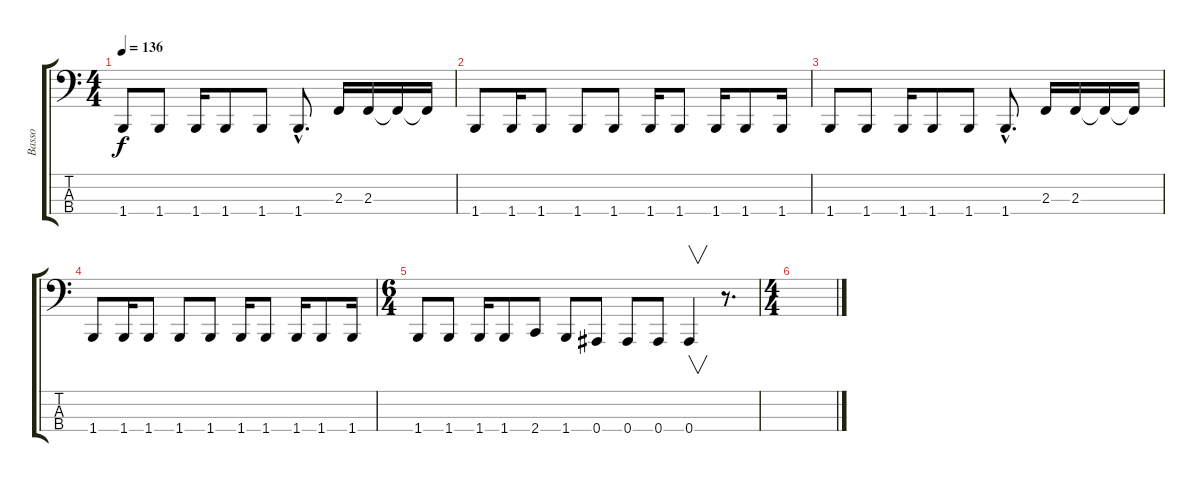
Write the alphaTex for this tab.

\track ("Basso" "Basso") {instrument slapbass2}
\staff {score tabs}
\tuning (Db2 Ab1 Eb1 Bb0) {hide}
\ts (4 4)
\tempo 136
\clef f4
\ks c
1.4.8{dy f} 1.4.8 1.4.16 1.4.8 1.4.8 1.4{hac}.8{d} 2.3.16 2.3.16 2.3{t}.16 2.3{t}.16 |
1.4.8 1.4.16 1.4.8 1.4.8 1.4.8 1.4.16 1.4.8 1.4.16 1.4.8 1.4.16 |
1.4.8 1.4.8 1.4.16 1.4.8 1.4.8 1.4{hac}.8{d} 2.3.16 2.3.16 2.3{t}.16 2.3{t}.16 |
1.4.8 1.4.16 1.4.8 1.4.8 1.4.8 1.4.16 1.4.8 1.4.16 1.4.8 1.4.16 |
\ts (6 4)
1.4.8 1.4.8 1.4.16 1.4.8 2.4.8 1.4.8 0.4.8 0.4.8 0.4.8 0.4.4{v} r.8{d} |
\ts (4 4)
